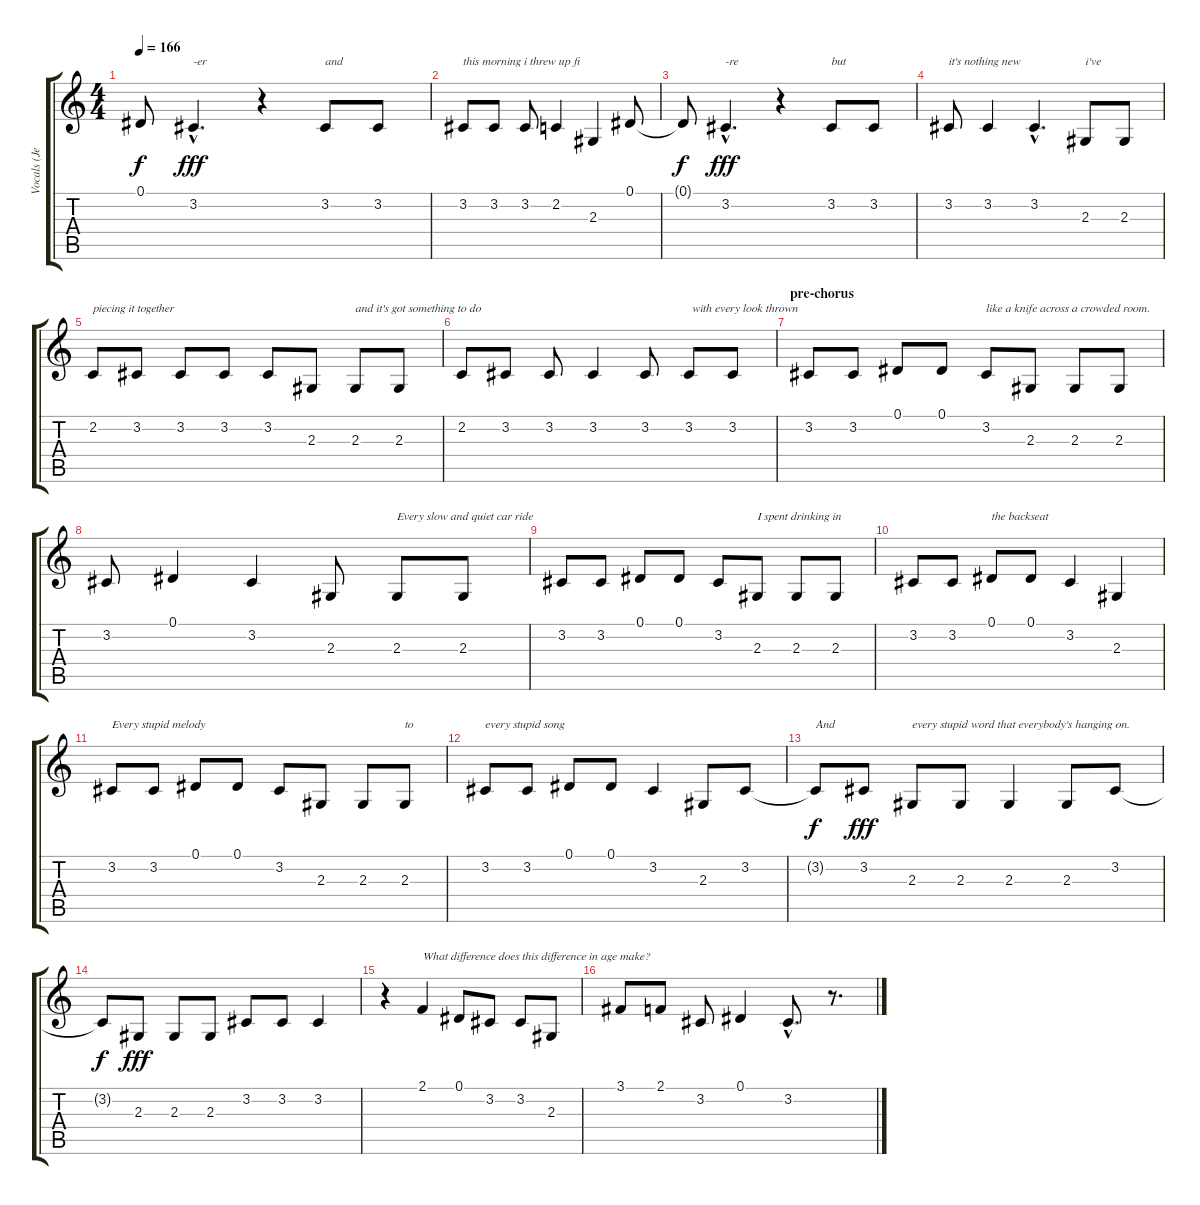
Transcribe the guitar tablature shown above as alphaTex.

\track ("Vocals (Jesse)" "Vocals (Je") {instrument oboe}
\staff {score tabs}
\tuning (Eb4 Bb3 Gb3 Db3 Ab2 Eb2) {hide}
\ts (4 4)
\tempo 166
\clef g2
\ks c
0.1{t}.8{dy f} 3.2{hac}.4{d txt "-er" dy fff} r.4 3.2.8{txt "and "} 3.2.8 |
3.2.8{txt "this morning i threw up fi"} 3.2.8 3.2.8 2.2.4 2.3.4 0.1.8 |
0.1{t}.8{dy f} 3.2{hac}.4{d txt "-re" dy fff} r.4 3.2.8{txt "but"} 3.2.8 |
3.2.8{txt "it's nothing new"} 3.2.4 3.2{hac}.4{d} 2.3.8{txt "i've "} 2.3.8 |
2.2.8{txt "piecing it together"} 3.2.8 3.2.8 3.2.8 3.2.8 2.3.8 2.3.8{txt "and it's got something to do"} 2.3.8 |
2.2.8 3.2.8 3.2.8 3.2.4 3.2.8 3.2.8{txt " with every look thrown"} 3.2.8 |
\section ("" "pre-chorus")
3.2.8 3.2.8 0.1.8 0.1.8 3.2.8{txt "like a knife across a crowded room."} 2.3.8 2.3.8 2.3.8 |
3.2.8 0.1.4 3.2.4 2.3.8 2.3.8{txt "Every slow and quiet car ride"} 2.3.8 |
3.2.8 3.2.8 0.1.8 0.1.8 3.2.8 2.3.8{txt "I spent drinking in"} 2.3.8 2.3.8 |
3.2.8 3.2.8 0.1.8{txt "the backseat"} 0.1.8 3.2.4 2.3.4 |
3.2.8{txt "Every stupid melody "} 3.2.8 0.1.8 0.1.8 3.2.8 2.3.8 2.3.8 2.3.8{txt "to"} |
3.2.8{txt "every stupid song"} 3.2.8 0.1.8 0.1.8 3.2.4 2.3.8 3.2.8 |
3.2{t}.8{txt "And" dy f} 3.2.8{dy fff} 2.3.8{txt "every stupid word that everybody's hanging on."} 2.3.8 2.3.4 2.3.8 3.2.8 |
3.2{t}.8{dy f} 2.3.8{dy fff} 2.3.8 2.3.8 3.2.8 3.2.8 3.2.4 |
r.4 2.1.4{txt "What difference does this difference in age make?"} 0.1.8 3.2.8 3.2.8 2.3.8 |
3.1.8 2.1.8 3.2.8 0.1.4 3.2{hac}.8{d} r.8{d}
